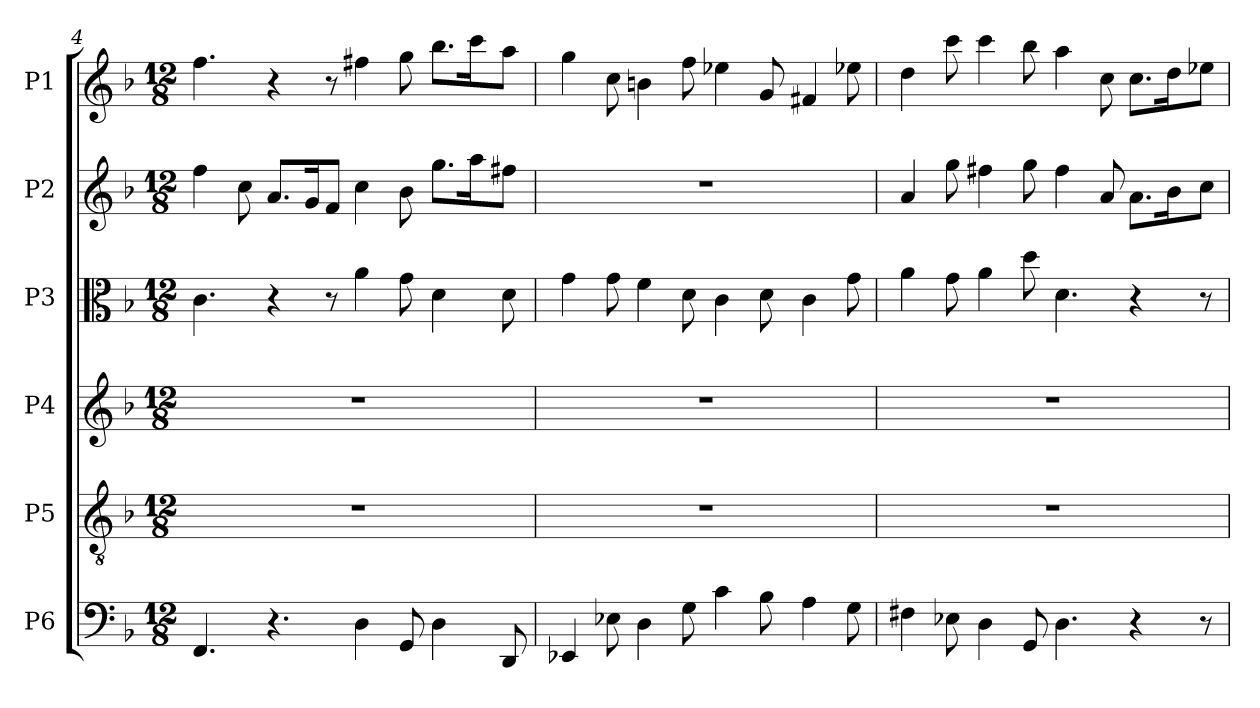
**kern	**kern	**kern	**kern	**kern	**kern
*part6	*part5	*part4	*part3	*part2	*part1
*staff6	*staff5	*staff4	*staff3	*staff2	*staff1
*I"P6	*I"P5	*I"P4	*I"P3	*I"P2	*I"P1
!!LO:LB:g=z
*clefF4	*clefGv2	*clefG2	*clefC3	*clefG2	*clefG2
*	*ITrd7c12	*	*	*	*
*k[b-]	*k[b-]	*k[b-]	*k[b-]	*k[b-]	*k[b-]
*F:	*F:	*F:	*F:	*F:	*F:
*M12/8	*M12/8	*M12/8	*M12/8	*M12/8	*M12/8
=4	=4	=4	=4	=4	=4
!	!LO:N:vis=1	!LO:N:vis=1	!	!	!
4.FFi/	1.r	1.r	4.ci\	4ffi\	4.ffi\
.	.	.	.	8cci\	.
4.r	.	.	4r	8.ai/L	4r
.	.	.	.	16gi/k	.
.	.	.	8r	8fi/J	8r
4Di\	.	.	4ai\	4cci\	4ff#Xi\
8GGi/	.	.	8gi\	8b-i\	8ggi\
4Di\	.	.	4di\	8.ggi\L	8.bb-i\L
.	.	.	.	16aai\k	16ccci\k
8DDi/	.	.	8di\	8ff#Xi\J	8aai\J
=5	=5	=5	=5	=5	=5
!	!LO:N:vis=1	!LO:N:vis=1	!	!LO:N:vis=1	!
4EE-Xi/	1.r	1.r	4gi\	1.r	4ggi\
8E-Xi\	.	.	8gi\	.	8cci\
4Di\	.	.	4fi\	.	4bni\
8Gi\	.	.	8di\	.	8ffi\
4ci\	.	.	4ci\	.	4ee-Xi\
8B-i\	.	.	8di\	.	8gi/
4Ai\	.	.	4ci\	.	4f#Xi/
8Gi\	.	.	8gi\	.	8ee-Xi\
=6	=6	=6	=6	=6	=6
!	!LO:N:vis=1	!LO:N:vis=1	!	!	!
4F#Xi\	1.r	1.r	4ai\	4ai/	4ddi\
8E-Xi\	.	.	8gi\	8ggi\	8ccci\
4Di\	.	.	4ai\	4ff#Xi\	4ccci\
8GGi/	.	.	8ddi\	8ggi\	8bb-i\
4.Di\	.	.	4.di\	4ff#i\	4aai\
.	.	.	.	8ai/	8cci\
4r	.	.	4r	8.ai\L	8.cci\L
.	.	.	.	16b-i\k	16ddi\k
8r	.	.	8r	8cci\J	8ee-Xi\J
=	=	=	=	=	=
*-	*-	*-	*-	*-	*-
